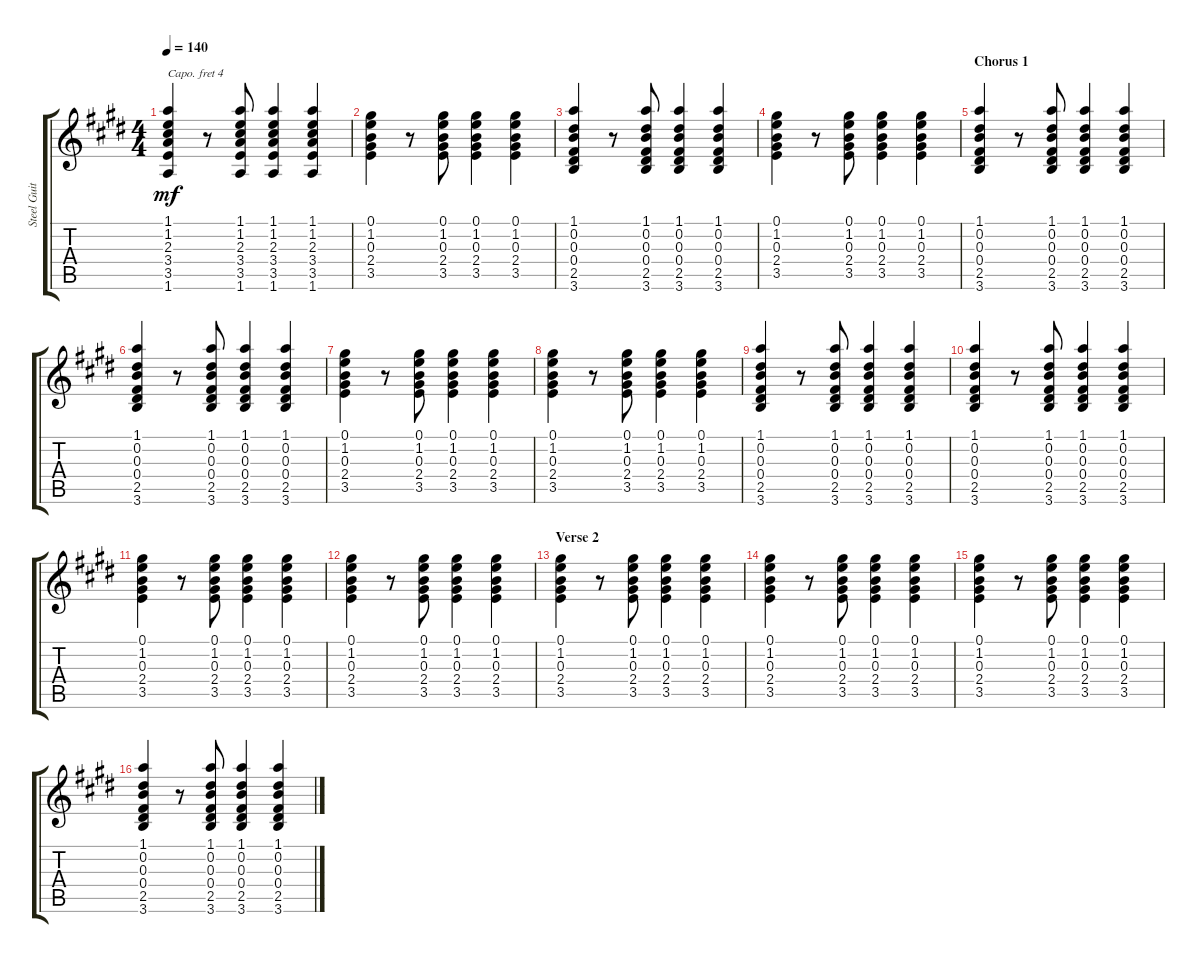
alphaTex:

\track ("Steel Guitar" "Steel Guit") {instrument acousticguitarsteel}
\staff {score tabs}
\capo 4
\tuning (E4 B3 G3 D3 A2 E2) {hide}
\ts (4 4)
\tempo 140
\clef g2
\ks e
(1.1 1.2 2.3 3.4 3.5 1.6).4{dy mf} r.8 (1.1 1.2 2.3 3.4 3.5 1.6).8 (1.1 1.2 2.3 3.4 3.5 1.6).4 (1.1 1.2 2.3 3.4 3.5 1.6).4 |
(0.1 1.2 0.3 2.4 3.5).4 r.8 (0.1 1.2 0.3 2.4 3.5).8 (0.1 1.2 0.3 2.4 3.5).4 (0.1 1.2 0.3 2.4 3.5).4 |
(1.1 0.2 0.3 0.4 2.5 3.6).4 r.8 (1.1 0.2 0.3 0.4 2.5 3.6).8 (1.1 0.2 0.3 0.4 2.5 3.6).4 (1.1 0.2 0.3 0.4 2.5 3.6).4 |
(0.1 1.2 0.3 2.4 3.5).4 r.8 (0.1 1.2 0.3 2.4 3.5).8 (0.1 1.2 0.3 2.4 3.5).4 (0.1 1.2 0.3 2.4 3.5).4 |
\section ("" "Chorus 1")
(1.1 0.2 0.3 0.4 2.5 3.6).4 r.8 (1.1 0.2 0.3 0.4 2.5 3.6).8 (1.1 0.2 0.3 0.4 2.5 3.6).4 (1.1 0.2 0.3 0.4 2.5 3.6).4 |
(1.1 0.2 0.3 0.4 2.5 3.6).4 r.8 (1.1 0.2 0.3 0.4 2.5 3.6).8 (1.1 0.2 0.3 0.4 2.5 3.6).4 (1.1 0.2 0.3 0.4 2.5 3.6).4 |
(0.1 1.2 0.3 2.4 3.5).4 r.8 (0.1 1.2 0.3 2.4 3.5).8 (0.1 1.2 0.3 2.4 3.5).4 (0.1 1.2 0.3 2.4 3.5).4 |
(0.1 1.2 0.3 2.4 3.5).4 r.8 (0.1 1.2 0.3 2.4 3.5).8 (0.1 1.2 0.3 2.4 3.5).4 (0.1 1.2 0.3 2.4 3.5).4 |
(1.1 0.2 0.3 0.4 2.5 3.6).4 r.8 (1.1 0.2 0.3 0.4 2.5 3.6).8 (1.1 0.2 0.3 0.4 2.5 3.6).4 (1.1 0.2 0.3 0.4 2.5 3.6).4 |
(1.1 0.2 0.3 0.4 2.5 3.6).4 r.8 (1.1 0.2 0.3 0.4 2.5 3.6).8 (1.1 0.2 0.3 0.4 2.5 3.6).4 (1.1 0.2 0.3 0.4 2.5 3.6).4 |
(0.1 1.2 0.3 2.4 3.5).4 r.8 (0.1 1.2 0.3 2.4 3.5).8 (0.1 1.2 0.3 2.4 3.5).4 (0.1 1.2 0.3 2.4 3.5).4 |
(0.1 1.2 0.3 2.4 3.5).4 r.8 (0.1 1.2 0.3 2.4 3.5).8 (0.1 1.2 0.3 2.4 3.5).4 (0.1 1.2 0.3 2.4 3.5).4 |
\section ("" "Verse 2")
(0.1 1.2 0.3 2.4 3.5).4 r.8 (0.1 1.2 0.3 2.4 3.5).8 (0.1 1.2 0.3 2.4 3.5).4 (0.1 1.2 0.3 2.4 3.5).4 |
(0.1 1.2 0.3 2.4 3.5).4 r.8 (0.1 1.2 0.3 2.4 3.5).8 (0.1 1.2 0.3 2.4 3.5).4 (0.1 1.2 0.3 2.4 3.5).4 |
(0.1 1.2 0.3 2.4 3.5).4 r.8 (0.1 1.2 0.3 2.4 3.5).8 (0.1 1.2 0.3 2.4 3.5).4 (0.1 1.2 0.3 2.4 3.5).4 |
(1.1 0.2 0.3 0.4 2.5 3.6).4 r.8 (1.1 0.2 0.3 0.4 2.5 3.6).8 (1.1 0.2 0.3 0.4 2.5 3.6).4 (1.1 0.2 0.3 0.4 2.5 3.6).4
